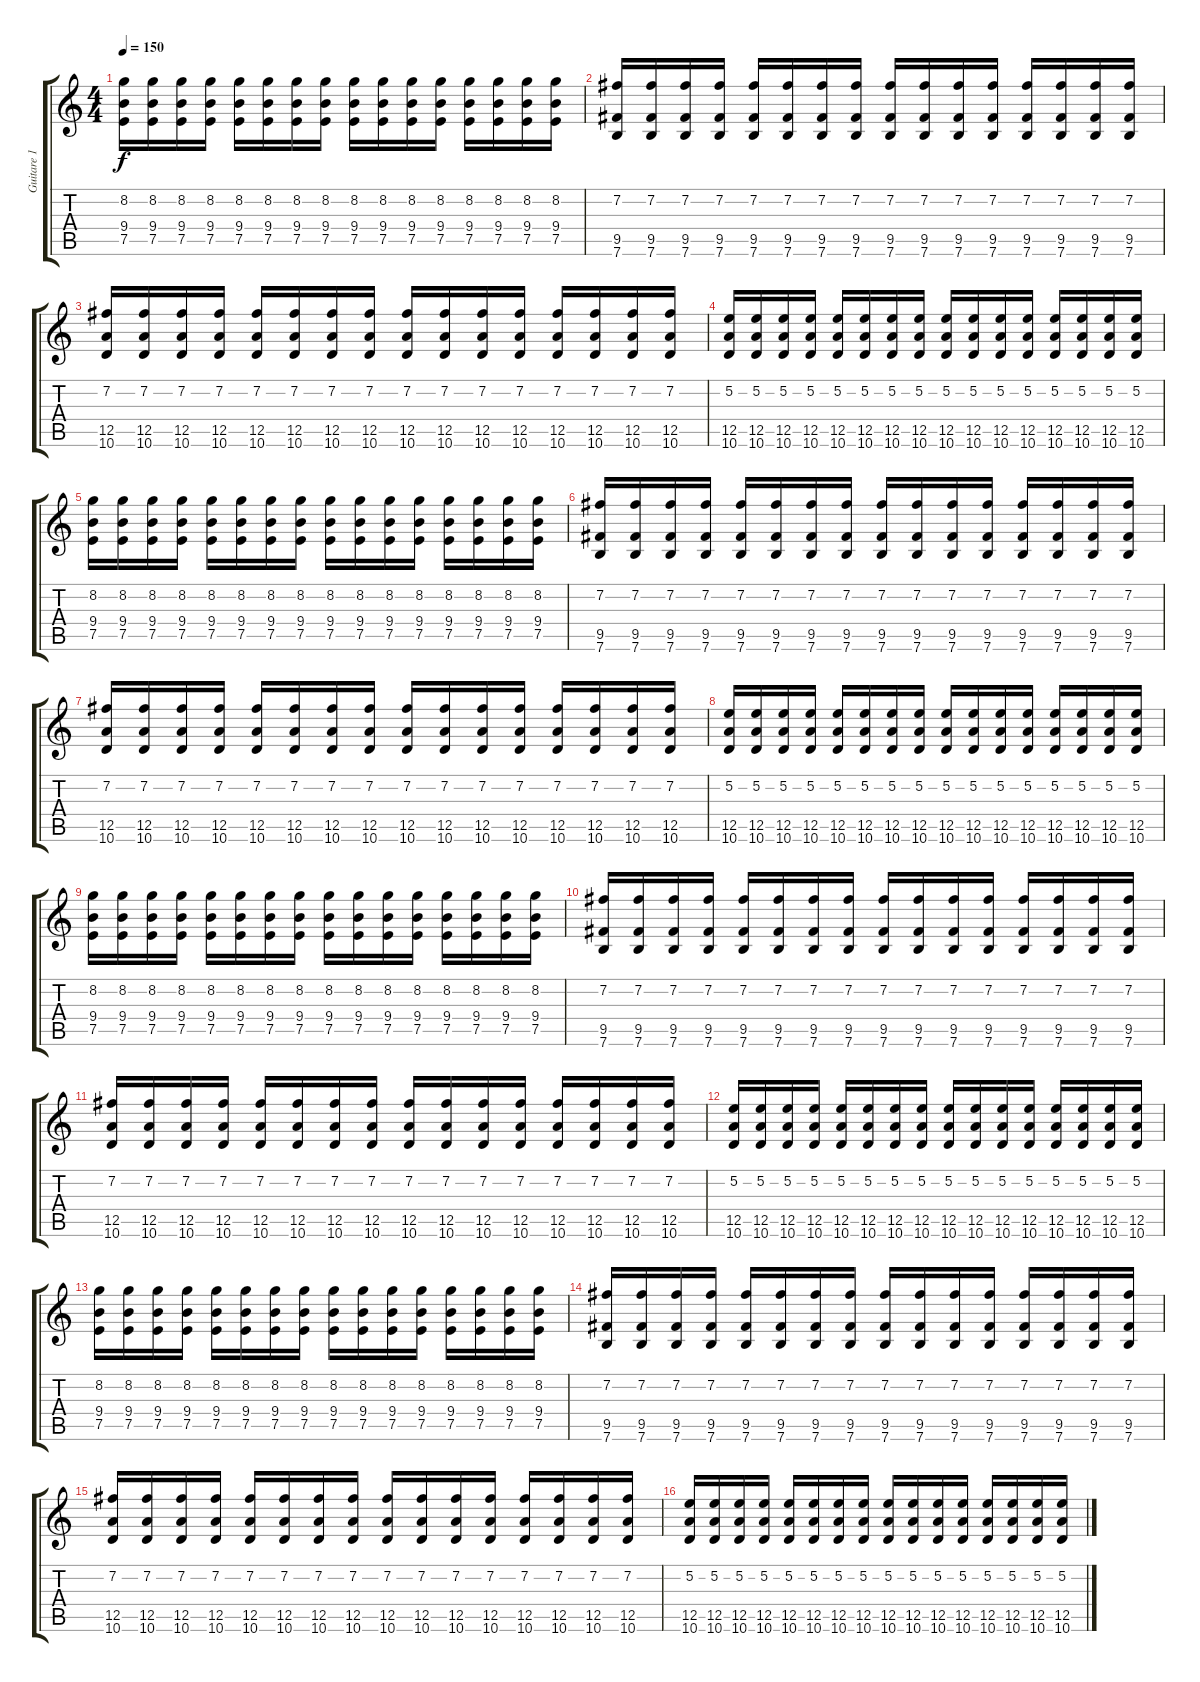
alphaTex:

\track ("Guitare 1" "Guitare 1") {instrument distortionguitar}
\staff {score tabs}
\tuning (E4 B3 G3 D3 A2 E2) {hide}
\ts (4 4)
\tempo 150
\clef g2
\ks c
(8.2 9.4 7.5).16{dy f} (8.2 9.4 7.5).16 (8.2 9.4 7.5).16 (8.2 9.4 7.5).16 (8.2 9.4 7.5).16 (8.2 9.4 7.5).16 (8.2 9.4 7.5).16 (8.2 9.4 7.5).16 (8.2 9.4 7.5).16 (8.2 9.4 7.5).16 (8.2 9.4 7.5).16 (8.2 9.4 7.5).16 (8.2 9.4 7.5).16 (8.2 9.4 7.5).16 (8.2 9.4 7.5).16 (8.2 9.4 7.5).16 |
(7.2 9.5 7.6).16 (7.2 9.5 7.6).16 (7.2 9.5 7.6).16 (7.2 9.5 7.6).16 (7.2 9.5 7.6).16 (7.2 9.5 7.6).16 (7.2 9.5 7.6).16 (7.2 9.5 7.6).16 (7.2 9.5 7.6).16 (7.2 9.5 7.6).16 (7.2 9.5 7.6).16 (7.2 9.5 7.6).16 (7.2 9.5 7.6).16 (7.2 9.5 7.6).16 (7.2 9.5 7.6).16 (7.2 9.5 7.6).16 |
(7.2 12.5 10.6).16 (7.2 12.5 10.6).16 (7.2 12.5 10.6).16 (7.2 12.5 10.6).16 (7.2 12.5 10.6).16 (7.2 12.5 10.6).16 (7.2 12.5 10.6).16 (7.2 12.5 10.6).16 (7.2 12.5 10.6).16 (7.2 12.5 10.6).16 (7.2 12.5 10.6).16 (7.2 12.5 10.6).16 (7.2 12.5 10.6).16 (7.2 12.5 10.6).16 (7.2 12.5 10.6).16 (7.2 12.5 10.6).16 |
(5.2 12.5 10.6).16 (5.2 12.5 10.6).16 (5.2 12.5 10.6).16 (5.2 12.5 10.6).16 (5.2 12.5 10.6).16 (5.2 12.5 10.6).16 (5.2 12.5 10.6).16 (5.2 12.5 10.6).16 (5.2 12.5 10.6).16 (5.2 12.5 10.6).16 (5.2 12.5 10.6).16 (5.2 12.5 10.6).16 (5.2 12.5 10.6).16 (5.2 12.5 10.6).16 (5.2 12.5 10.6).16 (5.2 12.5 10.6).16 |
(8.2 9.4 7.5).16 (8.2 9.4 7.5).16 (8.2 9.4 7.5).16 (8.2 9.4 7.5).16 (8.2 9.4 7.5).16 (8.2 9.4 7.5).16 (8.2 9.4 7.5).16 (8.2 9.4 7.5).16 (8.2 9.4 7.5).16 (8.2 9.4 7.5).16 (8.2 9.4 7.5).16 (8.2 9.4 7.5).16 (8.2 9.4 7.5).16 (8.2 9.4 7.5).16 (8.2 9.4 7.5).16 (8.2 9.4 7.5).16 |
(7.2 9.5 7.6).16 (7.2 9.5 7.6).16 (7.2 9.5 7.6).16 (7.2 9.5 7.6).16 (7.2 9.5 7.6).16 (7.2 9.5 7.6).16 (7.2 9.5 7.6).16 (7.2 9.5 7.6).16 (7.2 9.5 7.6).16 (7.2 9.5 7.6).16 (7.2 9.5 7.6).16 (7.2 9.5 7.6).16 (7.2 9.5 7.6).16 (7.2 9.5 7.6).16 (7.2 9.5 7.6).16 (7.2 9.5 7.6).16 |
(7.2 12.5 10.6).16 (7.2 12.5 10.6).16 (7.2 12.5 10.6).16 (7.2 12.5 10.6).16 (7.2 12.5 10.6).16 (7.2 12.5 10.6).16 (7.2 12.5 10.6).16 (7.2 12.5 10.6).16 (7.2 12.5 10.6).16 (7.2 12.5 10.6).16 (7.2 12.5 10.6).16 (7.2 12.5 10.6).16 (7.2 12.5 10.6).16 (7.2 12.5 10.6).16 (7.2 12.5 10.6).16 (7.2 12.5 10.6).16 |
(5.2 12.5 10.6).16 (5.2 12.5 10.6).16 (5.2 12.5 10.6).16 (5.2 12.5 10.6).16 (5.2 12.5 10.6).16 (5.2 12.5 10.6).16 (5.2 12.5 10.6).16 (5.2 12.5 10.6).16 (5.2 12.5 10.6).16 (5.2 12.5 10.6).16 (5.2 12.5 10.6).16 (5.2 12.5 10.6).16 (5.2 12.5 10.6).16 (5.2 12.5 10.6).16 (5.2 12.5 10.6).16 (5.2 12.5 10.6).16 |
(8.2 9.4 7.5).16 (8.2 9.4 7.5).16 (8.2 9.4 7.5).16 (8.2 9.4 7.5).16 (8.2 9.4 7.5).16 (8.2 9.4 7.5).16 (8.2 9.4 7.5).16 (8.2 9.4 7.5).16 (8.2 9.4 7.5).16 (8.2 9.4 7.5).16 (8.2 9.4 7.5).16 (8.2 9.4 7.5).16 (8.2 9.4 7.5).16 (8.2 9.4 7.5).16 (8.2 9.4 7.5).16 (8.2 9.4 7.5).16 |
(7.2 9.5 7.6).16 (7.2 9.5 7.6).16 (7.2 9.5 7.6).16 (7.2 9.5 7.6).16 (7.2 9.5 7.6).16 (7.2 9.5 7.6).16 (7.2 9.5 7.6).16 (7.2 9.5 7.6).16 (7.2 9.5 7.6).16 (7.2 9.5 7.6).16 (7.2 9.5 7.6).16 (7.2 9.5 7.6).16 (7.2 9.5 7.6).16 (7.2 9.5 7.6).16 (7.2 9.5 7.6).16 (7.2 9.5 7.6).16 |
(7.2 12.5 10.6).16 (7.2 12.5 10.6).16 (7.2 12.5 10.6).16 (7.2 12.5 10.6).16 (7.2 12.5 10.6).16 (7.2 12.5 10.6).16 (7.2 12.5 10.6).16 (7.2 12.5 10.6).16 (7.2 12.5 10.6).16 (7.2 12.5 10.6).16 (7.2 12.5 10.6).16 (7.2 12.5 10.6).16 (7.2 12.5 10.6).16 (7.2 12.5 10.6).16 (7.2 12.5 10.6).16 (7.2 12.5 10.6).16 |
(5.2 12.5 10.6).16 (5.2 12.5 10.6).16 (5.2 12.5 10.6).16 (5.2 12.5 10.6).16 (5.2 12.5 10.6).16 (5.2 12.5 10.6).16 (5.2 12.5 10.6).16 (5.2 12.5 10.6).16 (5.2 12.5 10.6).16 (5.2 12.5 10.6).16 (5.2 12.5 10.6).16 (5.2 12.5 10.6).16 (5.2 12.5 10.6).16 (5.2 12.5 10.6).16 (5.2 12.5 10.6).16 (5.2 12.5 10.6).16 |
(8.2 9.4 7.5).16 (8.2 9.4 7.5).16 (8.2 9.4 7.5).16 (8.2 9.4 7.5).16 (8.2 9.4 7.5).16 (8.2 9.4 7.5).16 (8.2 9.4 7.5).16 (8.2 9.4 7.5).16 (8.2 9.4 7.5).16 (8.2 9.4 7.5).16 (8.2 9.4 7.5).16 (8.2 9.4 7.5).16 (8.2 9.4 7.5).16 (8.2 9.4 7.5).16 (8.2 9.4 7.5).16 (8.2 9.4 7.5).16 |
(7.2 9.5 7.6).16 (7.2 9.5 7.6).16 (7.2 9.5 7.6).16 (7.2 9.5 7.6).16 (7.2 9.5 7.6).16 (7.2 9.5 7.6).16 (7.2 9.5 7.6).16 (7.2 9.5 7.6).16 (7.2 9.5 7.6).16 (7.2 9.5 7.6).16 (7.2 9.5 7.6).16 (7.2 9.5 7.6).16 (7.2 9.5 7.6).16 (7.2 9.5 7.6).16 (7.2 9.5 7.6).16 (7.2 9.5 7.6).16 |
(7.2 12.5 10.6).16 (7.2 12.5 10.6).16 (7.2 12.5 10.6).16 (7.2 12.5 10.6).16 (7.2 12.5 10.6).16 (7.2 12.5 10.6).16 (7.2 12.5 10.6).16 (7.2 12.5 10.6).16 (7.2 12.5 10.6).16 (7.2 12.5 10.6).16 (7.2 12.5 10.6).16 (7.2 12.5 10.6).16 (7.2 12.5 10.6).16 (7.2 12.5 10.6).16 (7.2 12.5 10.6).16 (7.2 12.5 10.6).16 |
(5.2 12.5 10.6).16 (5.2 12.5 10.6).16 (5.2 12.5 10.6).16 (5.2 12.5 10.6).16 (5.2 12.5 10.6).16 (5.2 12.5 10.6).16 (5.2 12.5 10.6).16 (5.2 12.5 10.6).16 (5.2 12.5 10.6).16 (5.2 12.5 10.6).16 (5.2 12.5 10.6).16 (5.2 12.5 10.6).16 (5.2 12.5 10.6).16 (5.2 12.5 10.6).16 (5.2 12.5 10.6).16 (5.2 12.5 10.6).16
